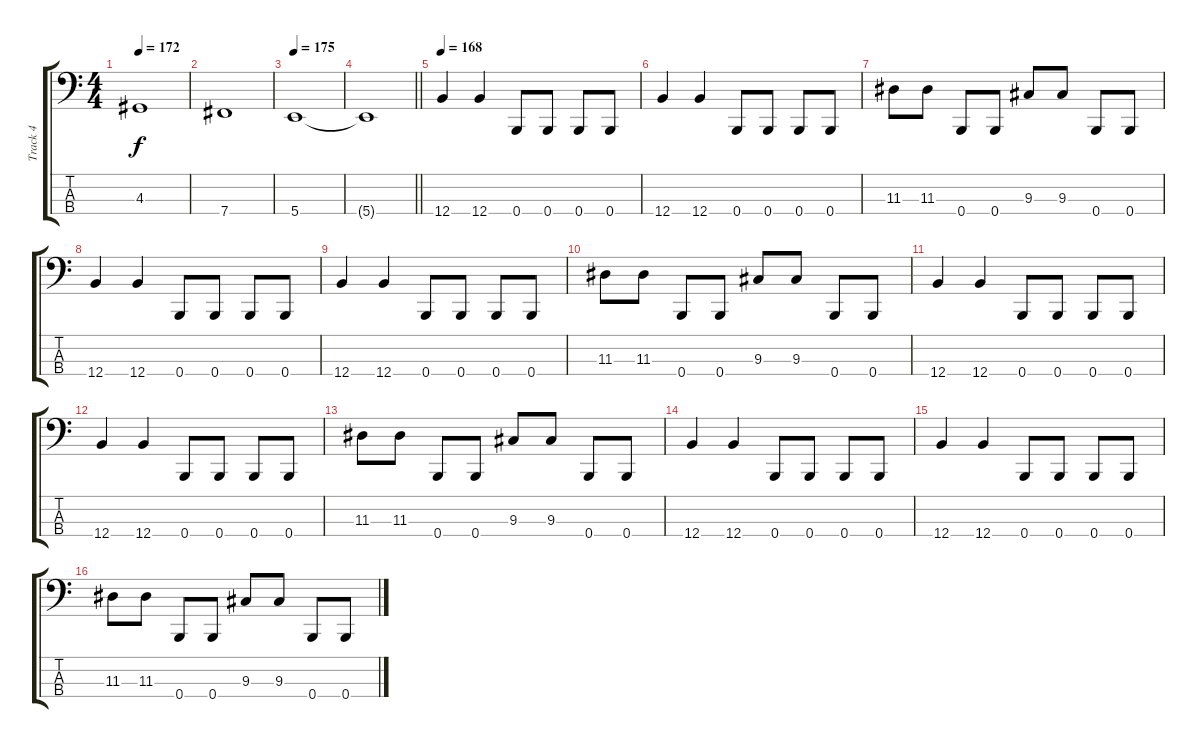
\track ("Track 4" "Track 4") {instrument electricbasspick}
\staff {score tabs}
\tuning (D2 A1 E1 B0) {hide}
\ts (4 4)
\tempo 172
\clef f4
\ks c
4.3.1{dy f} |
7.4.1 |
\tempo 175
5.4.1 |
\barLineRight lightlight
5.4{t}.1 |
\section ("" "")
\tempo 168
12.4.4 12.4.4 0.4.8 0.4.8 0.4.8 0.4.8 |
12.4.4 12.4.4 0.4.8 0.4.8 0.4.8 0.4.8 |
11.3.8 11.3.8 0.4.8 0.4.8 9.3.8 9.3.8 0.4.8 0.4.8 |
12.4.4 12.4.4 0.4.8 0.4.8 0.4.8 0.4.8 |
12.4.4 12.4.4 0.4.8 0.4.8 0.4.8 0.4.8 |
11.3.8 11.3.8 0.4.8 0.4.8 9.3.8 9.3.8 0.4.8 0.4.8 |
12.4.4 12.4.4 0.4.8 0.4.8 0.4.8 0.4.8 |
12.4.4 12.4.4 0.4.8 0.4.8 0.4.8 0.4.8 |
11.3.8 11.3.8 0.4.8 0.4.8 9.3.8 9.3.8 0.4.8 0.4.8 |
12.4.4 12.4.4 0.4.8 0.4.8 0.4.8 0.4.8 |
12.4.4 12.4.4 0.4.8 0.4.8 0.4.8 0.4.8 |
11.3.8 11.3.8 0.4.8 0.4.8 9.3.8 9.3.8 0.4.8 0.4.8
